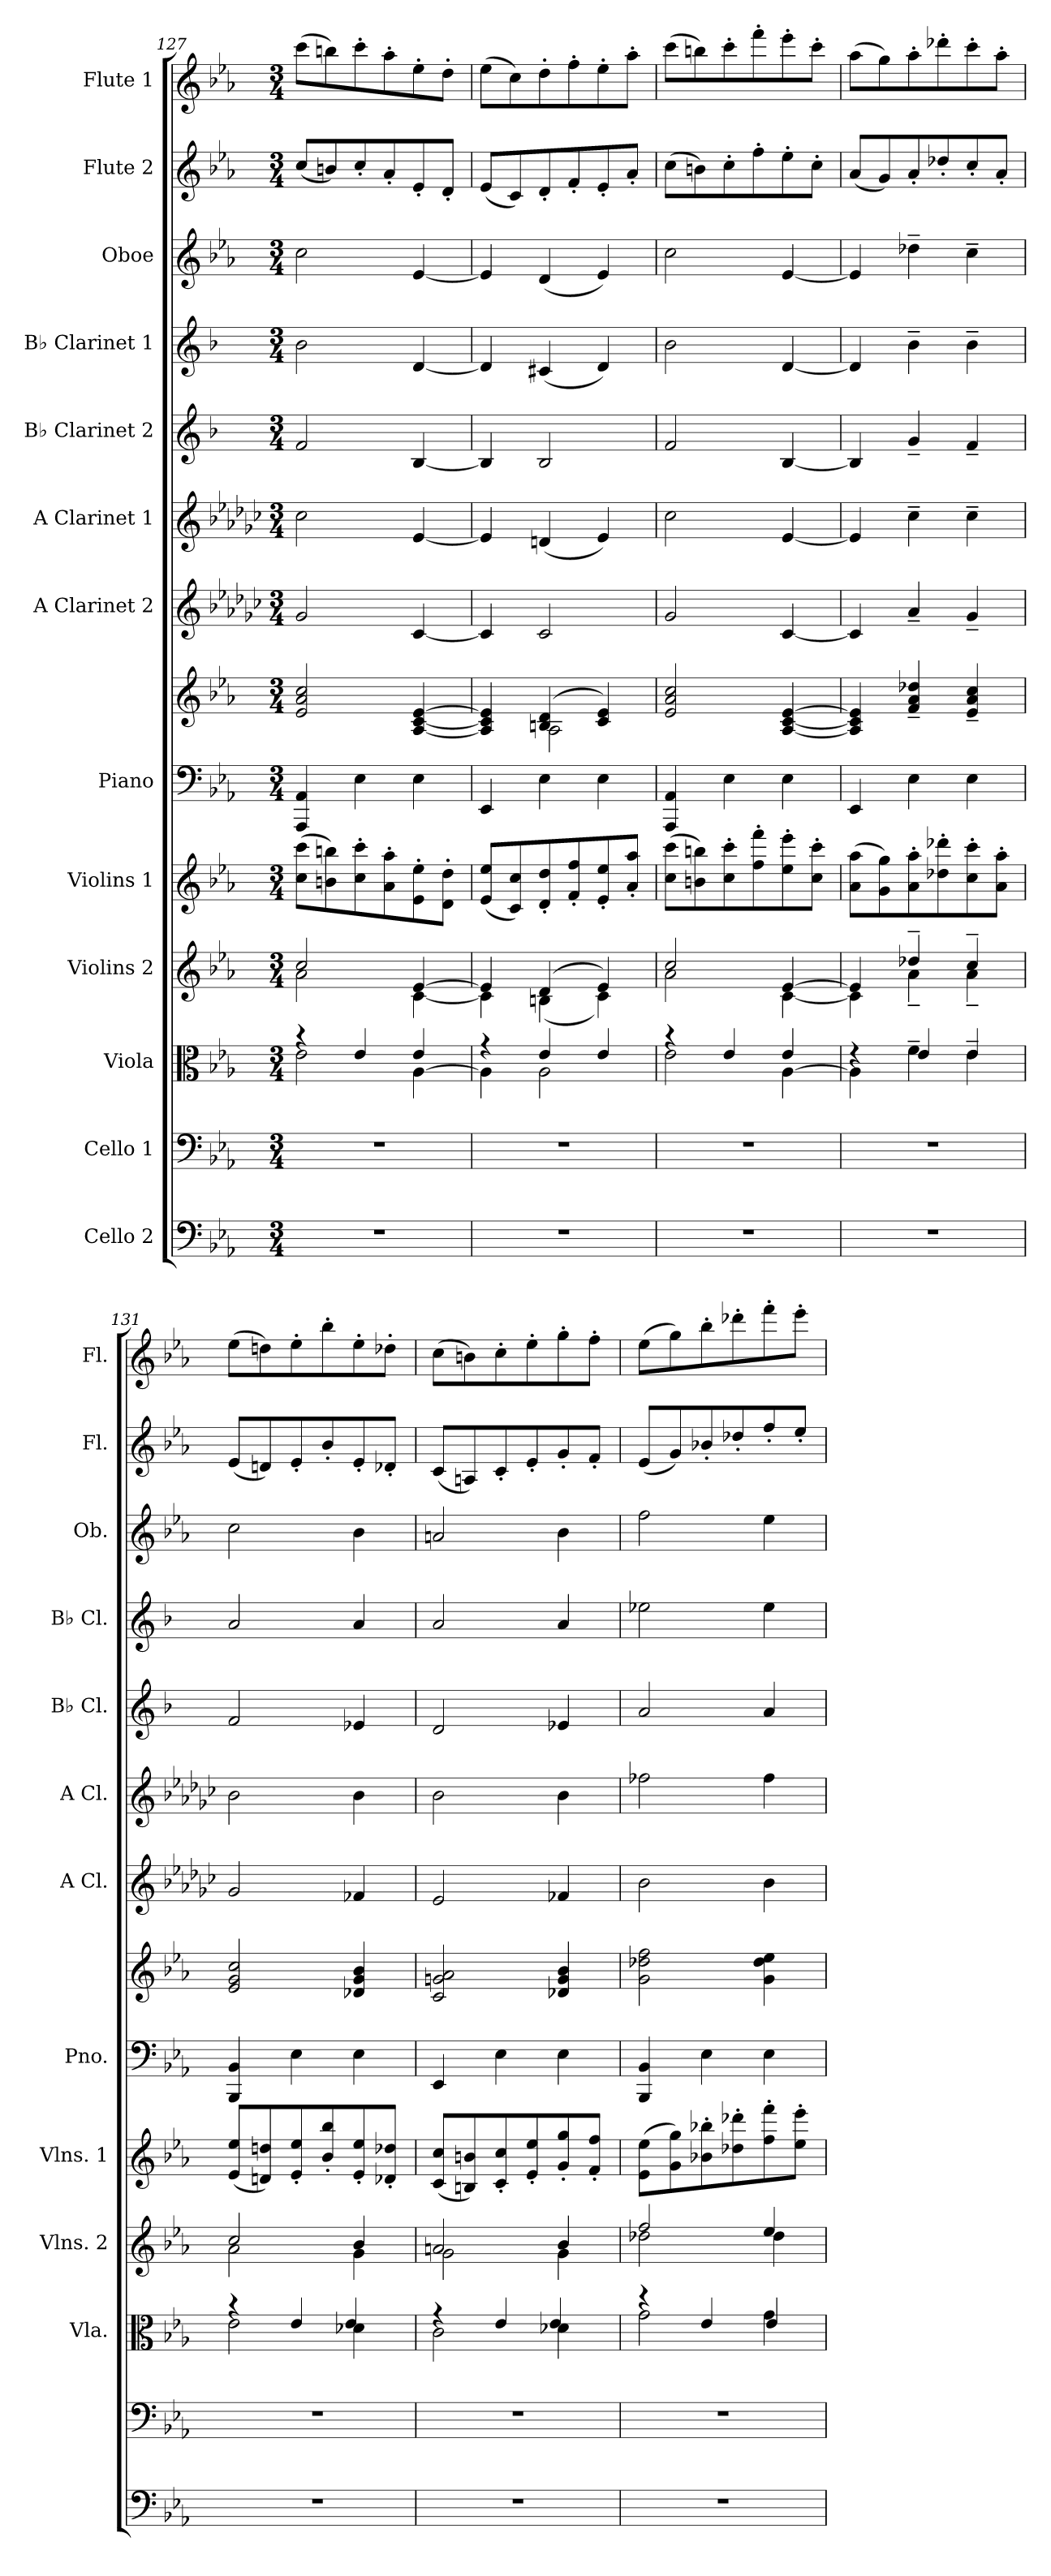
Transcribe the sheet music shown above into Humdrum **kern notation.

**kern	**kern	**kern	**kern	**kern	**kern	**kern	**kern	**kern	**kern	**kern	**kern	**kern	**kern
*part13	*part12	*part11	*part10	*part9	*part8	*part8	*part7	*part6	*part5	*part4	*part3	*part2	*part1
*staff14	*staff13	*staff12	*staff11	*staff10	*staff9	*staff8	*staff7	*staff6	*staff5	*staff4	*staff3	*staff2	*staff1
*I"Cello 2	*I"Cello 1	*I"Viola	*I"Violins 2	*I"Violins 1	*I"Piano	*	*I"A Clarinet 2	*I"A Clarinet 1	*I"B♭ Clarinet 2	*I"B♭ Clarinet 1	*I"Oboe	*I"Flute 2	*I"Flute 1
*	*	*I'Vla.	*I'Vlns. 2	*I'Vlns. 1	*I'Pno.	*	*I'A Cl.	*I'A Cl.	*I'B♭ Cl.	*I'B♭ Cl.	*I'Ob.	*I'Fl.	*I'Fl.
*clefF4	*clefF4	*clefC3	*clefG2	*clefG2	*clefF4	*clefG2	*clefG2	*clefG2	*clefG2	*clefG2	*clefG2	*clefG2	*clefG2
*	*	*	*	*	*	*	*ITrd2c3	*ITrd2c3	*ITrd1c2	*ITrd1c2	*	*	*
*k[b-e-a-]	*k[b-e-a-]	*k[b-e-a-]	*k[b-e-a-]	*k[b-e-a-]	*k[b-e-a-]	*k[b-e-a-]	*k[b-e-a-]	*k[b-e-a-]	*k[b-e-a-]	*k[b-e-a-]	*k[b-e-a-]	*k[b-e-a-]	*k[b-e-a-]
*E-:	*E-:	*E-:	*E-:	*E-:	*E-:	*E-:	*E-:	*E-:	*E-:	*E-:	*E-:	*E-:	*E-:
*M3/4	*M3/4	*M3/4	*M3/4	*M3/4	*M3/4	*M3/4	*M3/4	*M3/4	*M3/4	*M3/4	*M3/4	*M3/4	*M3/4
=127	=127	=127	=127	=127	=127	=127	=127	=127	=127	=127	=127	=127	=127
*	*	*^	*^	*	*	*	*	*	*	*	*	*	*
2.r	2.r	2e-\	4rb	2cc/	2a-\	(8cc\ 8ccc\L	4AAA-/ 4AA-/	2e-/ 2a-/ 2cc/	2e-/	2a-\	2e-/	2a-\	2cc\	(8cc/L	(8ccc\L
.	.	.	.	.	.	8bn\ 8bbn\)	.	.	.	.	.	.	.	8bn/)	8bbn\)
.	.	.	4e-/	.	.	8cc\' 8ccc\'	4E-\	.	.	.	.	.	.	8cc'/	8ccc'\
.	.	.	.	.	.	8a-\' 8aa-\'	.	.	.	.	.	.	.	8a-'/	8aa-'\
.	.	[4A-\	4e-/	[4e-/	[4c\	8e-\' 8ee-\'	4E-\	[4A-/ [4c/ [4e-/	[4A-/	[4c/	[4A-/	[4c/	[4e-/	8e-'/	8ee-'\
.	.	.	.	.	.	8d\' 8dd\'J	.	.	.	.	.	.	.	8d'/J	8dd'\J
=128	=128	=128	=128	=128	=128	=128	=128	=128	=128	=128	=128	=128	=128	=128	=128
*	*	*	*	*	*	*	*	*^	*	*	*	*	*	*	*
2.r	2.r	4A-\]	4rg	4e-/]	4c\]	(8e-/ 8ee-/L	4EE-/	4A-/] 4c/] 4e-/]	4ryy	4A-/]	4c/]	4A-/]	4c/]	4e-/]	(8e-/L	(8ee-\L
.	.	.	.	.	.	8c/ 8cc/)	.	.	.	.	.	.	.	.	8c/)	8cc\)
.	.	4e-/	2A-\	(4d/	(4Bn\	8d/' 8dd/'	4E-\	(4Bn/ 4d/	2A-\	2A-/	(4Bn/	2A-/	(4Bn/	(4d/	8d'/	8dd'\
.	.	.	.	.	.	8f/' 8ff/'	.	.	.	.	.	.	.	.	8f'/	8ff'\
.	.	4e-/	.	4e-/)	4c\)	8e-/' 8ee-/'	4E-\	4c/ 4e-/)	.	.	4c/)	.	4c/)	4e-/)	8e-'/	8ee-'\
.	.	.	.	.	.	8a-/' 8aa-/'J	.	.	.	.	.	.	.	.	8a-'/J	8aa-'\J
*	*	*	*	*	*	*	*	*v	*v	*	*	*	*	*	*	*
=129	=129	=129	=129	=129	=129	=129	=129	=129	=129	=129	=129	=129	=129	=129	=129
2.r	2.r	2e-\	4rb	2cc/	2a-\	(8cc\ 8ccc\L	4AAA-/ 4AA-/	2e-/ 2a-/ 2cc/	2e-/	2a-\	2e-/	2a-\	2cc\	(8cc\L	(8ccc\L
.	.	.	.	.	.	8bn\ 8bbn\)	.	.	.	.	.	.	.	8bn\)	8bbn\)
.	.	.	4e-/	.	.	8cc\' 8ccc\'	4E-\	.	.	.	.	.	.	8cc'\	8ccc'\
.	.	.	.	.	.	8ff\' 8fff\'	.	.	.	.	.	.	.	8ff'\	8fff'\
.	.	[4A-\	4e-/	[4e-/	[4c\	8ee-\' 8eee-\'	4E-\	[4A-/ [4c/ [4e-/	[4A-/	[4c/	[4A-/	[4c/	[4e-/	8ee-'\	8eee-'\
.	.	.	.	.	.	8cc\' 8ccc\'J	.	.	.	.	.	.	.	8cc'\J	8ccc'\J
!!LO:PB:g=z
=130	=130	=130	=130	=130	=130	=130	=130	=130	=130	=130	=130	=130	=130	=130	=130
2.r	2.r	4A-\]	4re	4e-/]	4c\]	(8a-\ 8aa-\L	4EE-/	4A-/] 4c/] 4e-/]	4A-/]	4c/]	4A-/]	4c/]	4e-/]	(8a-/L	(8aa-\L
.	.	.	.	.	.	8g\ 8gg\)	.	.	.	.	.	.	.	8g/)	8gg\)
.	.	4f~\	4e-/	4dd-X~/	4a-~\	8a-\' 8aa-\'	4E-\	4f/~ 4a-/~ 4dd-X/~	4f~/	4a-~\	4f~/	4a-~\	4dd-X~\	8a-'/	8aa-'\
.	.	.	.	.	.	8dd-X\' 8ddd-X\'	.	.	.	.	.	.	.	8dd-X'/	8ddd-X'\
.	.	4e-~\	4e-/	4cc~/	4a-~\	8cc\' 8ccc\'	4E-\	4e-/~ 4a-/~ 4cc/~	4e-~/	4a-~\	4e-~/	4a-~\	4cc~\	8cc'/	8ccc'\
.	.	.	.	.	.	8a-\' 8aa-\'J	.	.	.	.	.	.	.	8a-'/J	8aa-'\J
=131	=131	=131	=131	=131	=131	=131	=131	=131	=131	=131	=131	=131	=131	=131	=131
2.r	2.r	2e-\	4rb	2cc/	2a-\	(8e-/ 8ee-/L	4BBB-/ 4BB-/	2e-/ 2g/ 2cc/	2e-/	2g\	2e-/	2g/	2cc\	(8e-/L	(8ee-\L
.	.	.	.	.	.	8dn/ 8ddn/)	.	.	.	.	.	.	.	8dn/)	8ddn\)
.	.	.	4e-/	.	.	8e-/' 8ee-/'	4E-\	.	.	.	.	.	.	8e-'/	8ee-'\
.	.	.	.	.	.	8b-/' 8bb-/'	.	.	.	.	.	.	.	8b-'/	8bb-'\
.	.	4d-X\	4e-/	4b-/	4g\	8e-/' 8ee-/'	4E-\	4d-X/ 4g/ 4b-/	4d-X/	4g\	4d-X/	4g/	4b-\	8e-'/	8ee-'\
.	.	.	.	.	.	8d-X/' 8dd-X/'J	.	.	.	.	.	.	.	8d-X'/J	8dd-X'\J
=132	=132	=132	=132	=132	=132	=132	=132	=132	=132	=132	=132	=132	=132	=132	=132
2.r	2.r	2c\	4rg	2an/	2g\	(8c/ 8cc/L	4EE-/	2c/ 2gn/ 2a-/	2c/	2g\	2c/	2g/	2an/	(8c/L	(8cc\L
.	.	.	.	.	.	8Bn/ 8bn/)	.	.	.	.	.	.	.	8Ani/)	8bn\)
.	.	.	4e-/	.	.	8c/' 8cc/'	4E-\	.	.	.	.	.	.	8c'/	8cc'\
.	.	.	.	.	.	8e-/' 8ee-/'	.	.	.	.	.	.	.	8e-'/	8ee-'\
.	.	4d-X\	4e-/	4b-/	4g\	8g/' 8gg/'	4E-\	4d-X/ 4g/ 4b-/	4d-X/	4g\	4d-X/	4g/	4b-\	8g'/	8gg'\
.	.	.	.	.	.	8f/' 8ff/'J	.	.	.	.	.	.	.	8f'/J	8ff'\J
=133	=133	=133	=133	=133	=133	=133	=133	=133	=133	=133	=133	=133	=133	=133	=133
2.r	2.r	2g\	4rdd	2ff/	2dd-X\	(8e-\ 8ee-\L	4BBB-/ 4BB-/	2g\ 2dd-X\ 2ff\	2g\	2dd-X\	2g/	2dd-X\	2ff\	(8e-/L	(8ee-\L
.	.	.	.	.	.	8g\ 8gg\)	.	.	.	.	.	.	.	8g/)	8gg\)
.	.	.	4e-/	.	.	8b-X\' 8bb-X\'	4E-\	.	.	.	.	.	.	8b-X'/	8bb-'\
.	.	.	.	.	.	8dd-X\' 8ddd-X\'	.	.	.	.	.	.	.	8dd-X'/	8ddd-X'\
.	.	4g\	4e-/	4ee-/	4dd-\	8ff\' 8fff\'	4E-\	4g\ 4dd-\ 4ee-\	4g\	4dd-\	4g/	4dd-\	4ee-\	8ff'/	8fff'\
.	.	.	.	.	.	8ee-\' 8eee-\'J	.	.	.	.	.	.	.	8ee-'/J	8eee-'\J
*	*	*v	*v	*	*	*	*	*	*	*	*	*	*	*	*
*	*	*	*v	*v	*	*	*	*	*	*	*	*	*	*
=	=	=	=	=	=	=	=	=	=	=	=	=	=
*-	*-	*-	*-	*-	*-	*-	*-	*-	*-	*-	*-	*-	*-
